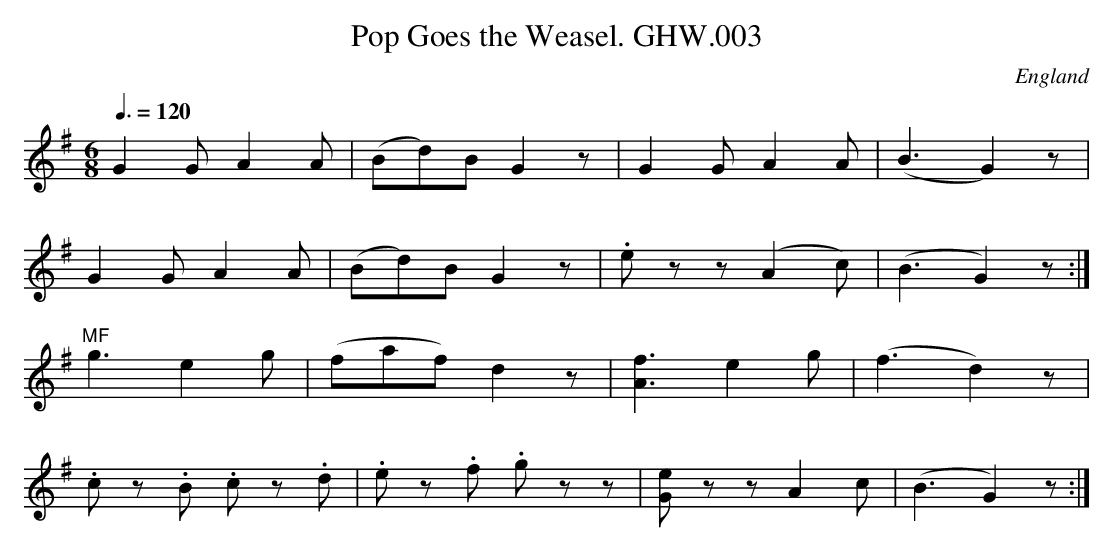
X:1
T:Pop Goes the Weasel. GHW.003
L:1/8
M:6/8
O:England
Q:3/8=120
K:G
G2G A2A|(Bd)B G2z|G2G A2A|(B3 G2) z|!
G2G A2A|(Bd)B G2z|.e zz (A2c)|(B3 G2) z:|!
"^MF"g3 e2g|(faf) d2 z|[f3A3] e2 g|(f3 d2)z|!
.c z .B .c z .d|.e z .f .g zz|[eG] z z A2 c|(B3G2) z:|
